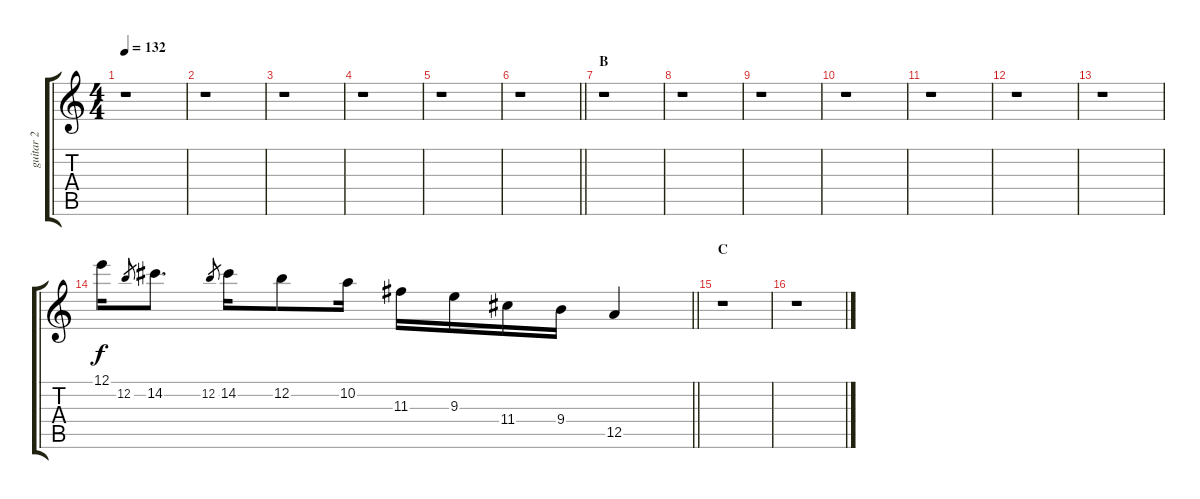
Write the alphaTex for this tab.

\track ("guitar 2" "guitar 2") {instrument distortionguitar}
\staff {score tabs}
\tuning (E4 B3 G3 D3 A2 E2) {hide}
\ts (4 4)
\tempo 132
\clef g2
\ks c
r.1{dy f} |
r.1 |
r.1 |
r.1 |
r.1 |
\barLineRight lightlight
r.1 |
\section ("" "В")
r.1 |
r.1 |
r.1 |
r.1 |
r.1 |
r.1 |
r.1 |
\barLineRight lightlight
12.1.16 12.2.8{gr} 14.2.8{d} 12.2.8{gr} 14.2.16 12.2.8 10.2.16 11.3.16 9.3.16 11.4.16 9.4.16 12.5.4 |
\section ("" "С")
r.1 |
r.1
